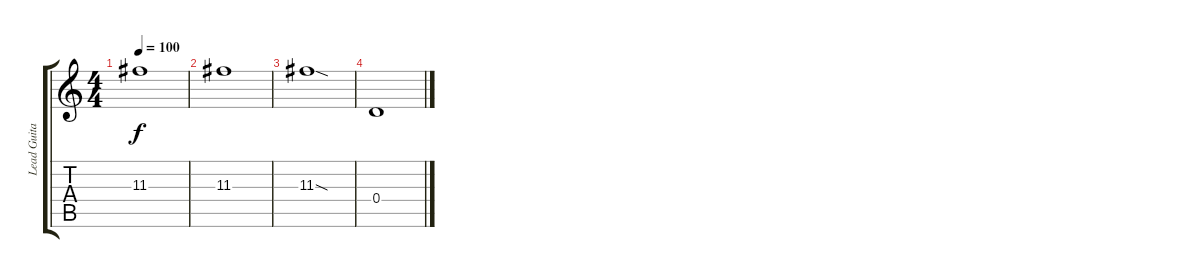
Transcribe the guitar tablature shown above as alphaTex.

\track ("Lead Guitar (John Frusciante)" "Lead Guita") {instrument overdrivenguitar}
\staff {score tabs}
\tuning (E4 B3 G3 D3 A2 E2) {hide}
\ts (4 4)
\tempo 100
\clef g2
\ks c
11.3{t}.1{dy f} |
11.3.1 |
11.3{sod}.1 |
0.4.1
